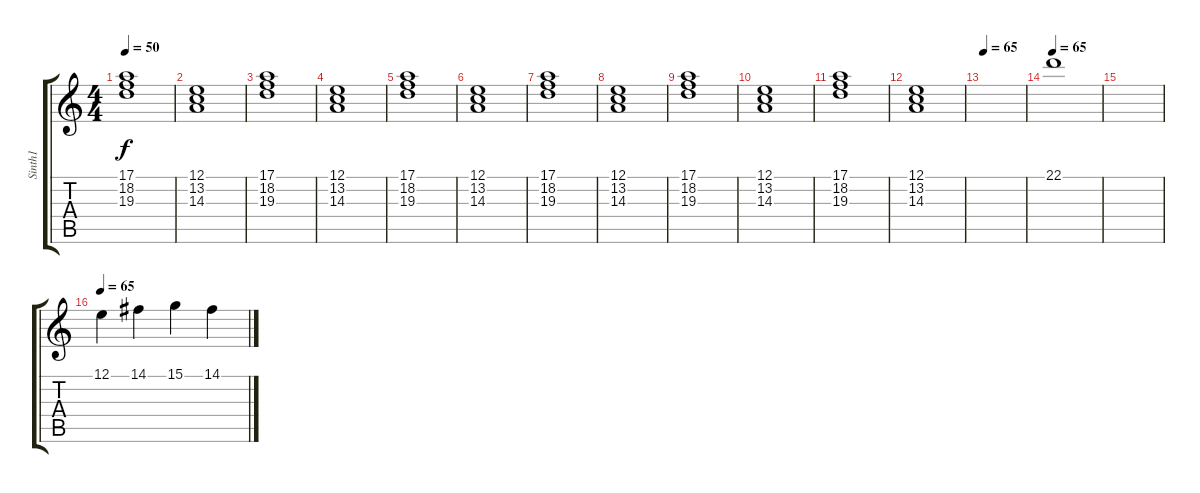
\track ("Sinth1" "Sinth1") {instrument stringensemble2}
\staff {score tabs}
\tuning (E4 B3 G3 D3 A2 E2) {hide}
\ts (4 4)
\tempo 50
\clef g2
\ks c
(17.1 18.2 19.3).1{dy f instrument stringensemble2} |
(12.1 13.2 14.3).1 |
(17.1 18.2 19.3).1 |
(12.1 13.2 14.3).1 |
(17.1 18.2 19.3).1 |
(12.1 13.2 14.3).1 |
(17.1 18.2 19.3).1 |
(12.1 13.2 14.3).1 |
(17.1 18.2 19.3).1 |
(12.1 13.2 14.3).1 |
(17.1 18.2 19.3).1 |
(12.1 13.2 14.3).1 |
\tempo 65
|
\tempo 65
22.1.1 |
|
\tempo 65
12.1.4 14.1.4 15.1.4 14.1.4
